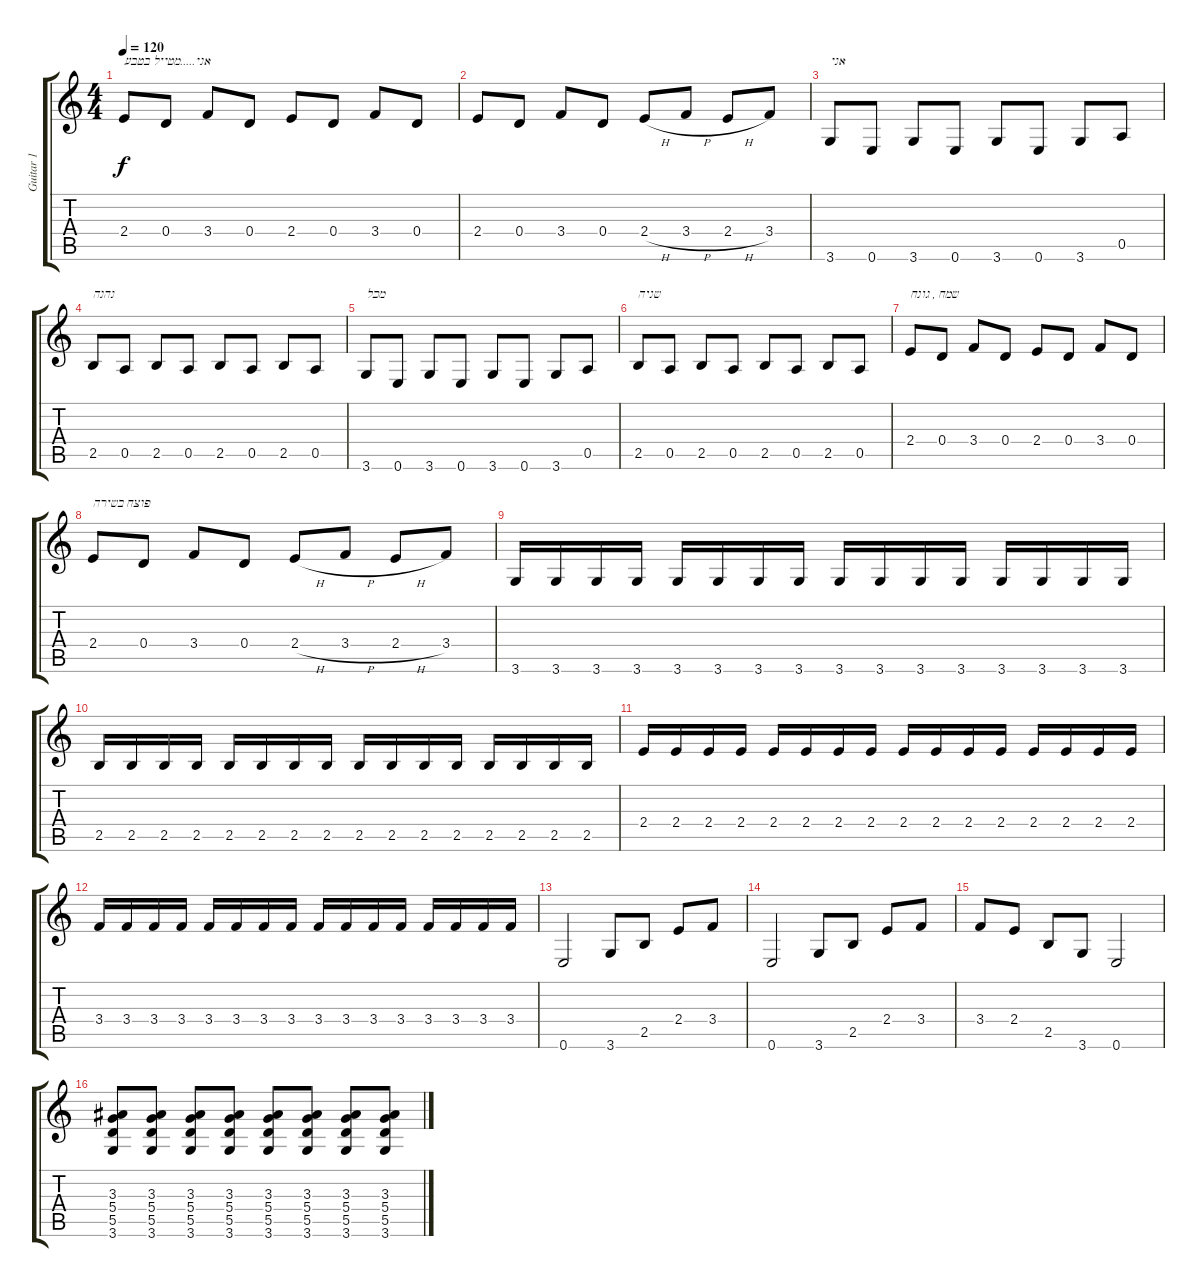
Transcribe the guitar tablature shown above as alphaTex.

\track ("Guitar 1" "Guitar 1") {instrument distortionguitar}
\staff {score tabs}
\tuning (E4 B3 G3 D3 A2 E2) {hide}
\ts (4 4)
\tempo 120
\clef g2
\ks c
2.4.8{txt "אני.....מטייל בטבע" dy f} 0.4.8 3.4.8 0.4.8 2.4.8 0.4.8 3.4.8 0.4.8 |
2.4.8 0.4.8 3.4.8 0.4.8 2.4{h}.8 3.4{h}.8 2.4{h}.8 3.4.8 |
3.6.8{txt "אני"} 0.6.8 3.6.8 0.6.8 3.6.8 0.6.8 3.6.8 0.5.8 |
2.5.8{txt "נהנה"} 0.5.8 2.5.8 0.5.8 2.5.8 0.5.8 2.5.8 0.5.8 |
3.6.8{txt "מכל"} 0.6.8 3.6.8 0.6.8 3.6.8 0.6.8 3.6.8 0.5.8 |
2.5.8{txt "שניה"} 0.5.8 2.5.8 0.5.8 2.5.8 0.5.8 2.5.8 0.5.8 |
2.4.8{txt "שמח , גונח"} 0.4.8 3.4.8 0.4.8 2.4.8 0.4.8 3.4.8 0.4.8 |
2.4.8{txt "פוצח בשירה"} 0.4.8 3.4.8 0.4.8 2.4{h}.8 3.4{h}.8 2.4{h}.8 3.4.8 |
3.6.16 3.6.16 3.6.16 3.6.16 3.6.16 3.6.16 3.6.16 3.6.16 3.6.16 3.6.16 3.6.16 3.6.16 3.6.16 3.6.16 3.6.16 3.6.16 |
2.5.16 2.5.16 2.5.16 2.5.16 2.5.16 2.5.16 2.5.16 2.5.16 2.5.16 2.5.16 2.5.16 2.5.16 2.5.16 2.5.16 2.5.16 2.5.16 |
2.4.16 2.4.16 2.4.16 2.4.16 2.4.16 2.4.16 2.4.16 2.4.16 2.4.16 2.4.16 2.4.16 2.4.16 2.4.16 2.4.16 2.4.16 2.4.16 |
3.4.16 3.4.16 3.4.16 3.4.16 3.4.16 3.4.16 3.4.16 3.4.16 3.4.16 3.4.16 3.4.16 3.4.16 3.4.16 3.4.16 3.4.16 3.4.16 |
0.6.2 3.6.8 2.5.8 2.4.8 3.4.8 |
0.6.2 3.6.8 2.5.8 2.4.8 3.4.8 |
3.4.8 2.4.8 2.5.8 3.6.8 0.6.2 |
(3.3 5.4 5.5 3.6).8 (3.3 5.4 5.5 3.6).8 (3.3 5.4 5.5 3.6).8 (3.3 5.4 5.5 3.6).8 (3.3 5.4 5.5 3.6).8 (3.3 5.4 5.5 3.6).8 (3.3 5.4 5.5 3.6).8 (3.3 5.4 5.5 3.6).8
